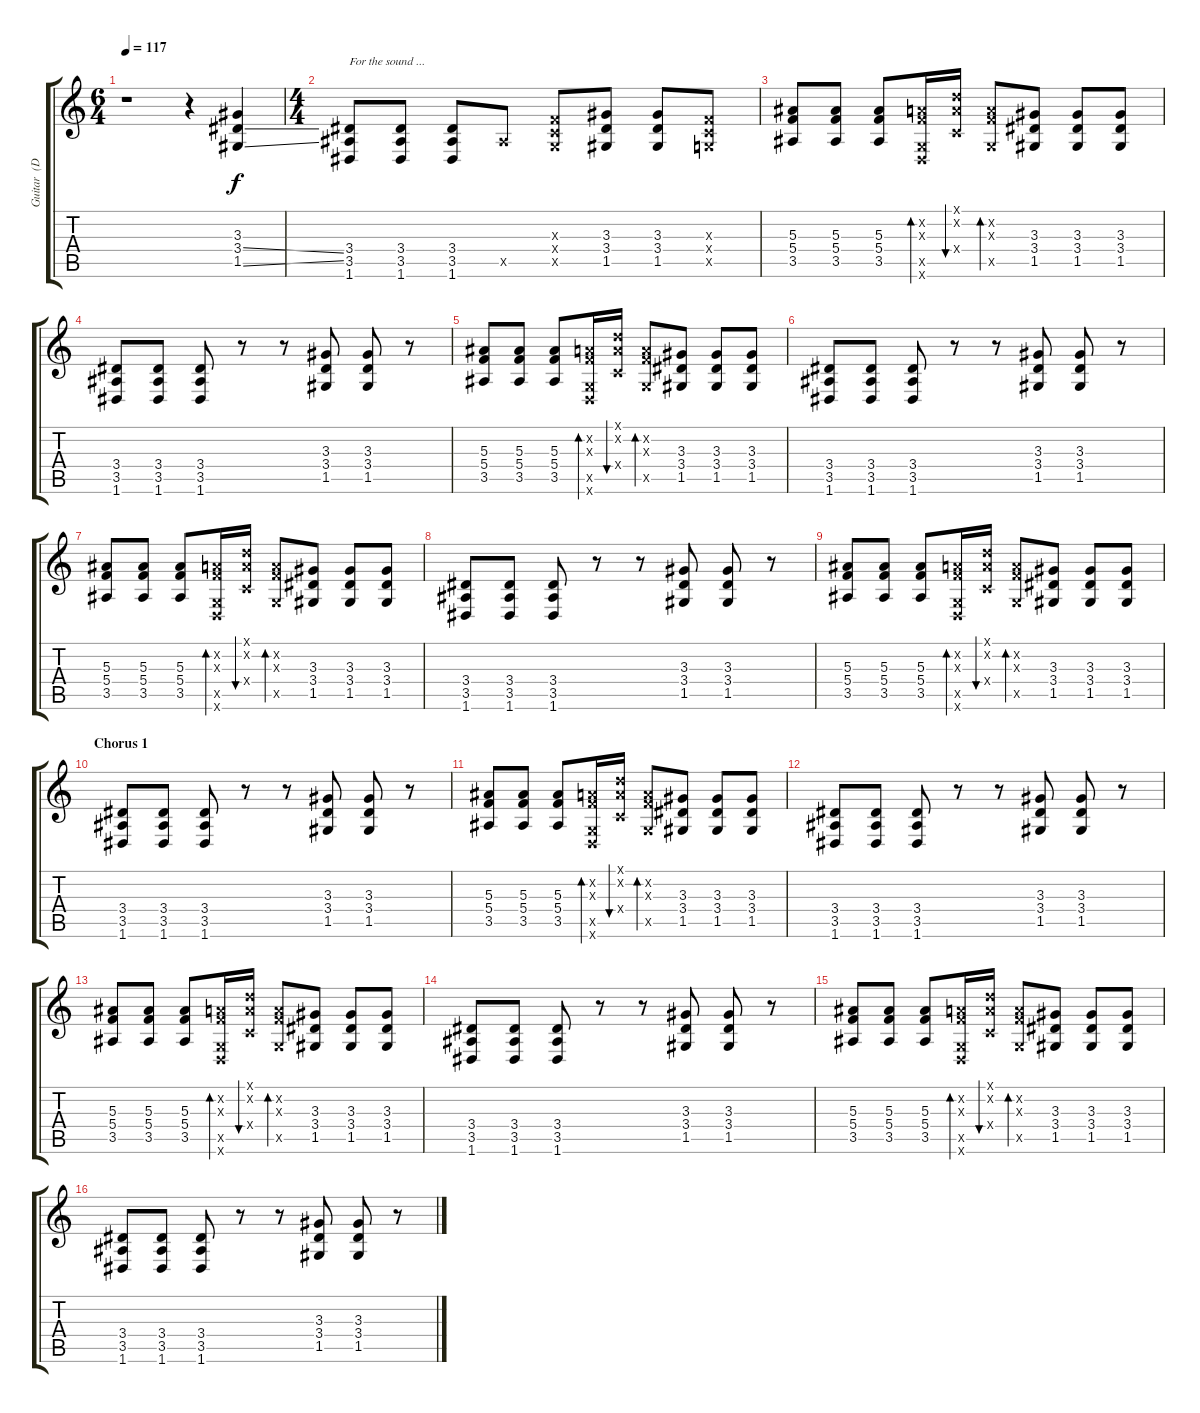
\track ("Guitar  (DGCFAD)" "Guitar  (D") {instrument overdrivenguitar}
\staff {score tabs}
\tuning (D4 A3 F3 C3 G2 D2) {hide}
\ts (6 4)
\tempo 117
\clef g2
\ks c
r.1{dy f instrument overdrivenguitar} r.4 (3.3 3.4{ss} 1.5{ss}).4 |
\ts (4 4)
(3.4 3.5 1.6).8{txt "For the sound ..."} (3.4 3.5 1.6).8 (3.4 3.5 1.6).8 3.5{x}.8 (0.3{x} 0.4{x} 0.5{x}).8 (3.3 3.4 1.5).8 (3.3 3.4 1.5).8 (0.3{x} 0.4{x} 0.5{x}).8 |
(5.3 5.4 3.5).8 (5.3 5.4 3.5).8 (5.3 5.4 3.5).8 (0.2{x} 0.3{x} 0.5{x} 0.6{x}).16{bd 60} (0.1{x} 0.2{x} 0.4{x}).16{bu 60} (0.2{x} 0.3{x} 0.5{x}).8{bd 60} (3.3 3.4 1.5).8 (3.3 3.4 1.5).8 (3.3 3.4 1.5).8 |
(3.4 3.5 1.6).8 (3.4 3.5 1.6).8 (3.4 3.5 1.6).8 r.8 r.8 (3.3 3.4 1.5).8 (3.3 3.4 1.5).8 r.8 |
(5.3 5.4 3.5).8 (5.3 5.4 3.5).8 (5.3 5.4 3.5).8 (0.2{x} 0.3{x} 0.5{x} 0.6{x}).16{bd 60} (0.1{x} 0.2{x} 0.4{x}).16{bu 60} (0.2{x} 0.3{x} 0.5{x}).8{bd 60} (3.3 3.4 1.5).8 (3.3 3.4 1.5).8 (3.3 3.4 1.5).8 |
(3.4 3.5 1.6).8 (3.4 3.5 1.6).8 (3.4 3.5 1.6).8 r.8 r.8 (3.3 3.4 1.5).8 (3.3 3.4 1.5).8 r.8 |
(5.3 5.4 3.5).8 (5.3 5.4 3.5).8 (5.3 5.4 3.5).8 (0.2{x} 0.3{x} 0.5{x} 0.6{x}).16{bd 60} (0.1{x} 0.2{x} 0.4{x}).16{bu 60} (0.2{x} 0.3{x} 0.5{x}).8{bd 60} (3.3 3.4 1.5).8 (3.3 3.4 1.5).8 (3.3 3.4 1.5).8 |
(3.4 3.5 1.6).8 (3.4 3.5 1.6).8 (3.4 3.5 1.6).8 r.8 r.8 (3.3 3.4 1.5).8 (3.3 3.4 1.5).8 r.8 |
(5.3 5.4 3.5).8 (5.3 5.4 3.5).8 (5.3 5.4 3.5).8 (0.2{x} 0.3{x} 0.5{x} 0.6{x}).16{bd 60} (0.1{x} 0.2{x} 0.4{x}).16{bu 60} (0.2{x} 0.3{x} 0.5{x}).8{bd 60} (3.3 3.4 1.5).8 (3.3 3.4 1.5).8 (3.3 3.4 1.5).8 |
\section ("" "Chorus 1")
(3.4 3.5 1.6).8 (3.4 3.5 1.6).8 (3.4 3.5 1.6).8 r.8 r.8 (3.3 3.4 1.5).8 (3.3 3.4 1.5).8 r.8 |
(5.3 5.4 3.5).8 (5.3 5.4 3.5).8 (5.3 5.4 3.5).8 (0.2{x} 0.3{x} 0.5{x} 0.6{x}).16{bd 60} (0.1{x} 0.2{x} 0.4{x}).16{bu 60} (0.2{x} 0.3{x} 0.5{x}).8{bd 60} (3.3 3.4 1.5).8 (3.3 3.4 1.5).8 (3.3 3.4 1.5).8 |
(3.4 3.5 1.6).8 (3.4 3.5 1.6).8 (3.4 3.5 1.6).8 r.8 r.8 (3.3 3.4 1.5).8 (3.3 3.4 1.5).8 r.8 |
(5.3 5.4 3.5).8 (5.3 5.4 3.5).8 (5.3 5.4 3.5).8 (0.2{x} 0.3{x} 0.5{x} 0.6{x}).16{bd 60} (0.1{x} 0.2{x} 0.4{x}).16{bu 60} (0.2{x} 0.3{x} 0.5{x}).8{bd 60} (3.3 3.4 1.5).8 (3.3 3.4 1.5).8 (3.3 3.4 1.5).8 |
(3.4 3.5 1.6).8 (3.4 3.5 1.6).8 (3.4 3.5 1.6).8 r.8 r.8 (3.3 3.4 1.5).8 (3.3 3.4 1.5).8 r.8 |
(5.3 5.4 3.5).8 (5.3 5.4 3.5).8 (5.3 5.4 3.5).8 (0.2{x} 0.3{x} 0.5{x} 0.6{x}).16{bd 60} (0.1{x} 0.2{x} 0.4{x}).16{bu 60} (0.2{x} 0.3{x} 0.5{x}).8{bd 60} (3.3 3.4 1.5).8 (3.3 3.4 1.5).8 (3.3 3.4 1.5).8 |
(3.4 3.5 1.6).8 (3.4 3.5 1.6).8 (3.4 3.5 1.6).8 r.8 r.8 (3.3 3.4 1.5).8 (3.3 3.4 1.5).8 r.8
